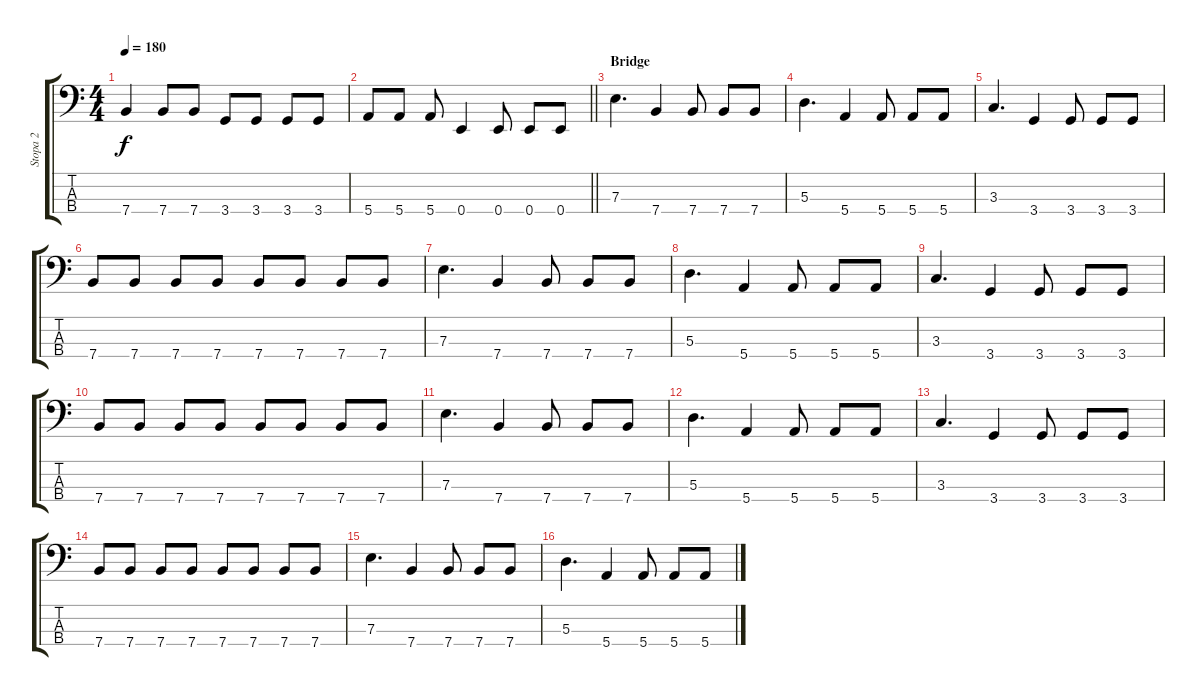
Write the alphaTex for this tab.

\track ("Stopa 2" "Stopa 2") {instrument electricbassfinger}
\staff {score tabs}
\tuning (G2 D2 A1 E1) {hide}
\ts (4 4)
\tempo 180
\clef f4
\ks c
7.4.4{dy f} 7.4.8 7.4.8 3.4.8 3.4.8 3.4.8 3.4.8 |
\barLineRight lightlight
5.4.8 5.4.8 5.4.8 0.4.4 0.4.8 0.4.8 0.4.8 |
\section ("" "Bridge")
7.3.4{d} 7.4.4 7.4.8 7.4.8 7.4.8 |
5.3.4{d} 5.4.4 5.4.8 5.4.8 5.4.8 |
3.3.4{d} 3.4.4 3.4.8 3.4.8 3.4.8 |
7.4.8 7.4.8 7.4.8 7.4.8 7.4.8 7.4.8 7.4.8 7.4.8 |
7.3.4{d} 7.4.4 7.4.8 7.4.8 7.4.8 |
5.3.4{d} 5.4.4 5.4.8 5.4.8 5.4.8 |
3.3.4{d} 3.4.4 3.4.8 3.4.8 3.4.8 |
7.4.8 7.4.8 7.4.8 7.4.8 7.4.8 7.4.8 7.4.8 7.4.8 |
7.3.4{d} 7.4.4 7.4.8 7.4.8 7.4.8 |
5.3.4{d} 5.4.4 5.4.8 5.4.8 5.4.8 |
3.3.4{d} 3.4.4 3.4.8 3.4.8 3.4.8 |
7.4.8 7.4.8 7.4.8 7.4.8 7.4.8 7.4.8 7.4.8 7.4.8 |
7.3.4{d} 7.4.4 7.4.8 7.4.8 7.4.8 |
5.3.4{d} 5.4.4 5.4.8 5.4.8 5.4.8
